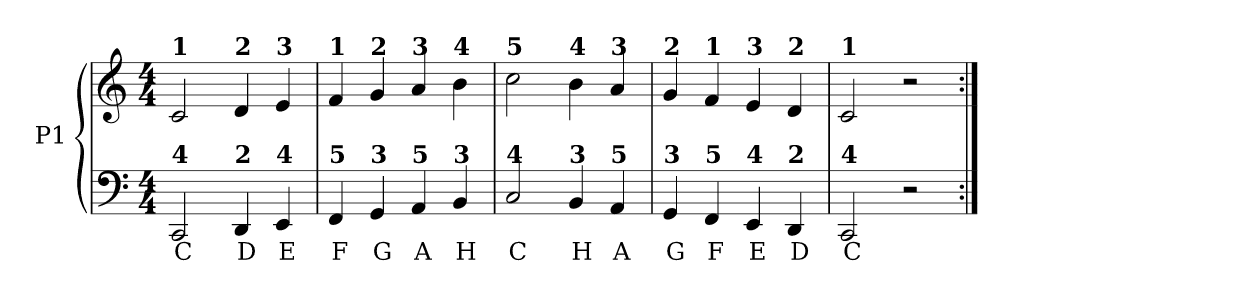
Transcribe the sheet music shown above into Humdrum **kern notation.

**kern	**text	**kern
*part1	*part1	*part1
*staff2	*staff2	*staff1
*I"P1	*	*
!!LO:PB:g=z
*clefF4	*	*clefG2
*k[]	*	*k[]
*C:	*	*C:
*M4/4	*	*M4/4
=1	=1	=1
!	!	!LO:TX:a:B:t=1
!LO:TX:a:B:t=4	!	!
!	!LO:LY:b:color=#000000	!
2CCi/	C	2ci/
!	!	!LO:TX:a:B:t=2
!LO:TX:a:B:t=2	!	!
!	!LO:LY:b:color=#000000	!
4DDi/	D	4di/
!	!	!LO:TX:a:B:t=3
!LO:TX:a:B:t=4	!	!
!	!LO:LY:b:color=#000000	!
4EEi/	E	4ei/
=2	=2	=2
!	!	!LO:TX:a:B:t=1
!LO:TX:a:B:t=5	!	!
!	!LO:LY:b:color=#000000	!
4FFi/	F	4fi/
!	!	!LO:TX:a:B:t=2
!LO:TX:a:B:t=3	!	!
!	!LO:LY:b:color=#000000	!
4GGi/	G	4gi/
!	!	!LO:TX:a:B:t=3
!LO:TX:a:B:t=5	!	!
!	!LO:LY:b:color=#000000	!
4AAi/	A	4ai/
!	!	!LO:TX:a:B:t=4
!LO:TX:a:B:t=3	!	!
!	!LO:LY:b:color=#000000	!
4BBi/	H	4bi\
=3	=3	=3
!	!	!LO:TX:a:B:t=5
!LO:TX:a:B:t=4	!	!
!	!LO:LY:b:color=#000000	!
2Ci/	C	2cci\
!	!	!LO:TX:a:B:t=4
!LO:TX:a:B:t=3	!	!
!	!LO:LY:b:color=#000000	!
4BBi/	H	4bi\
!	!	!LO:TX:a:B:t=3
!LO:TX:a:B:t=5	!	!
!	!LO:LY:b:color=#000000	!
4AAi/	A	4ai/
=4	=4	=4
!	!	!LO:TX:a:B:t=2
!LO:TX:a:B:t=3	!	!
!	!LO:LY:b:color=#000000	!
4GGi/	G	4gi/
!	!	!LO:TX:a:B:t=1
!LO:TX:a:B:t=5	!	!
!	!LO:LY:b:color=#000000	!
4FFi/	F	4fi/
!	!	!LO:TX:a:B:t=3
!LO:TX:a:B:t=4	!	!
!	!LO:LY:b:color=#000000	!
4EEi/	E	4ei/
!	!	!LO:TX:a:B:t=2
!LO:TX:a:B:t=2	!	!
!	!LO:LY:b:color=#000000	!
4DDi/	D	4di/
=5	=5	=5
!	!	!LO:TX:a:B:t=1
!LO:TX:a:B:t=4	!	!
!	!LO:LY:b:color=#000000	!
2CCi/	C	2ci/
2r	.	2r
=:|!	=:|!	=:|!
*-	*-	*-
